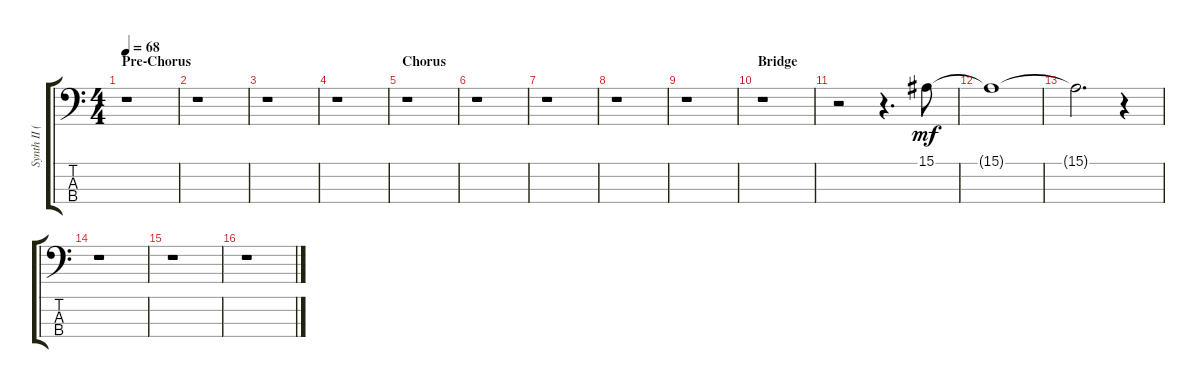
\track ("Synth II (Staff 2)" "Synth II (") {instrument lead2sawtooth}
\staff {score tabs}
\tuning (G2 D2 A1 E1) {hide}
\ts (4 4)
\section ("" "Pre-Chorus")
\tempo 68
\clef f4
\ks aminor
r.1{dy mf} |
r.1 |
r.1 |
r.1 |
\section ("" "Chorus")
r.1 |
r.1 |
r.1 |
r.1 |
r.1 |
\section ("" "Bridge")
r.1 |
r.2 r.4{d} 15.1.8 |
15.1{t}.1 |
15.1{t}.2{d} r.4 |
r.1 |
r.1 |
r.1
